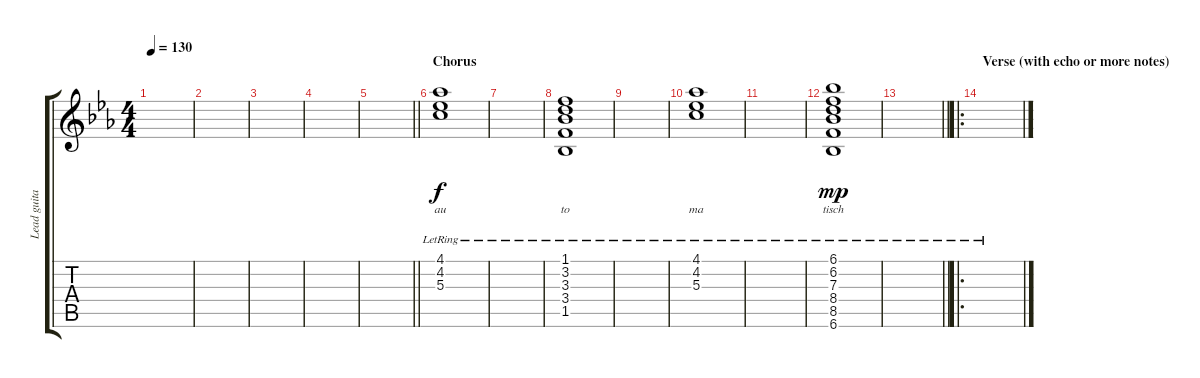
\track ("Lead guitar" "Lead guita") {instrument distortionguitar}
\staff {score tabs}
\tuning (E4 B3 G3 D3 A2 E2) {hide}
\ts (4 4)
\tempo 130
\clef g2
\ks eb
|
|
|
|
\barLineRight lightlight
|
\section ("" "Chorus")
(4.1{lr} 4.2{lr} 5.3{lr}).1{lyrics (0 "au") lyrics (1 "") lyrics (2 "") lyrics (3 "") lyrics (4 "")} |
|
(1.1{lr} 3.2{lr} 3.3{lr} 3.4{lr} 1.5{lr}).1{lyrics (0 "to") lyrics (1 "") lyrics (2 "") lyrics (3 "") lyrics (4 "")} |
|
(4.1{lr} 4.2{lr} 5.3{lr}).1{lyrics (0 "ma") lyrics (1 "") lyrics (2 "") lyrics (3 "") lyrics (4 "")} |
|
(6.1{lr} 6.2{lr} 7.3{lr} 8.4{lr} 8.5{lr} 6.6{lr}).1{lyrics (0 "tisch") lyrics (1 "") lyrics (2 "") lyrics (3 "") lyrics (4 "") dy mp} |
\barLineRight lightlight
|
\ro
\section ("" "Verse (with echo or more notes)")
